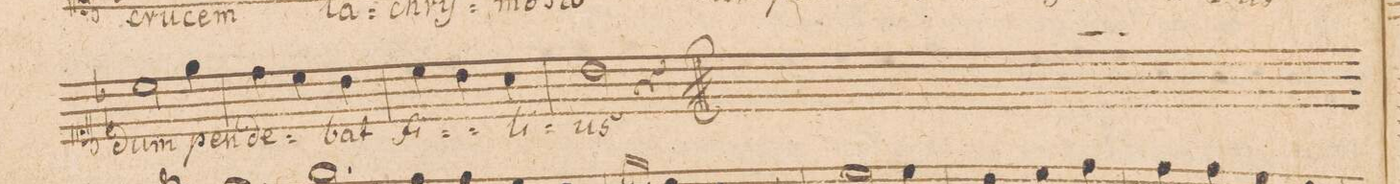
**kern	**text
*I"CANTVS.	*
*clefC1	*
*k[b-e-]	*
*M3/4	*
2cc\	dum
4ee-\	pen-
=16	=16
4dd\	-de-
4cc\	.
4b-\	-bat
=17	=17
4cc\	fi-
4b-\	.
4a\	-li-
=18	=18
2b-\	-us
4r	.
=19|!	=19|!
*M3/4	*
*-	*-
